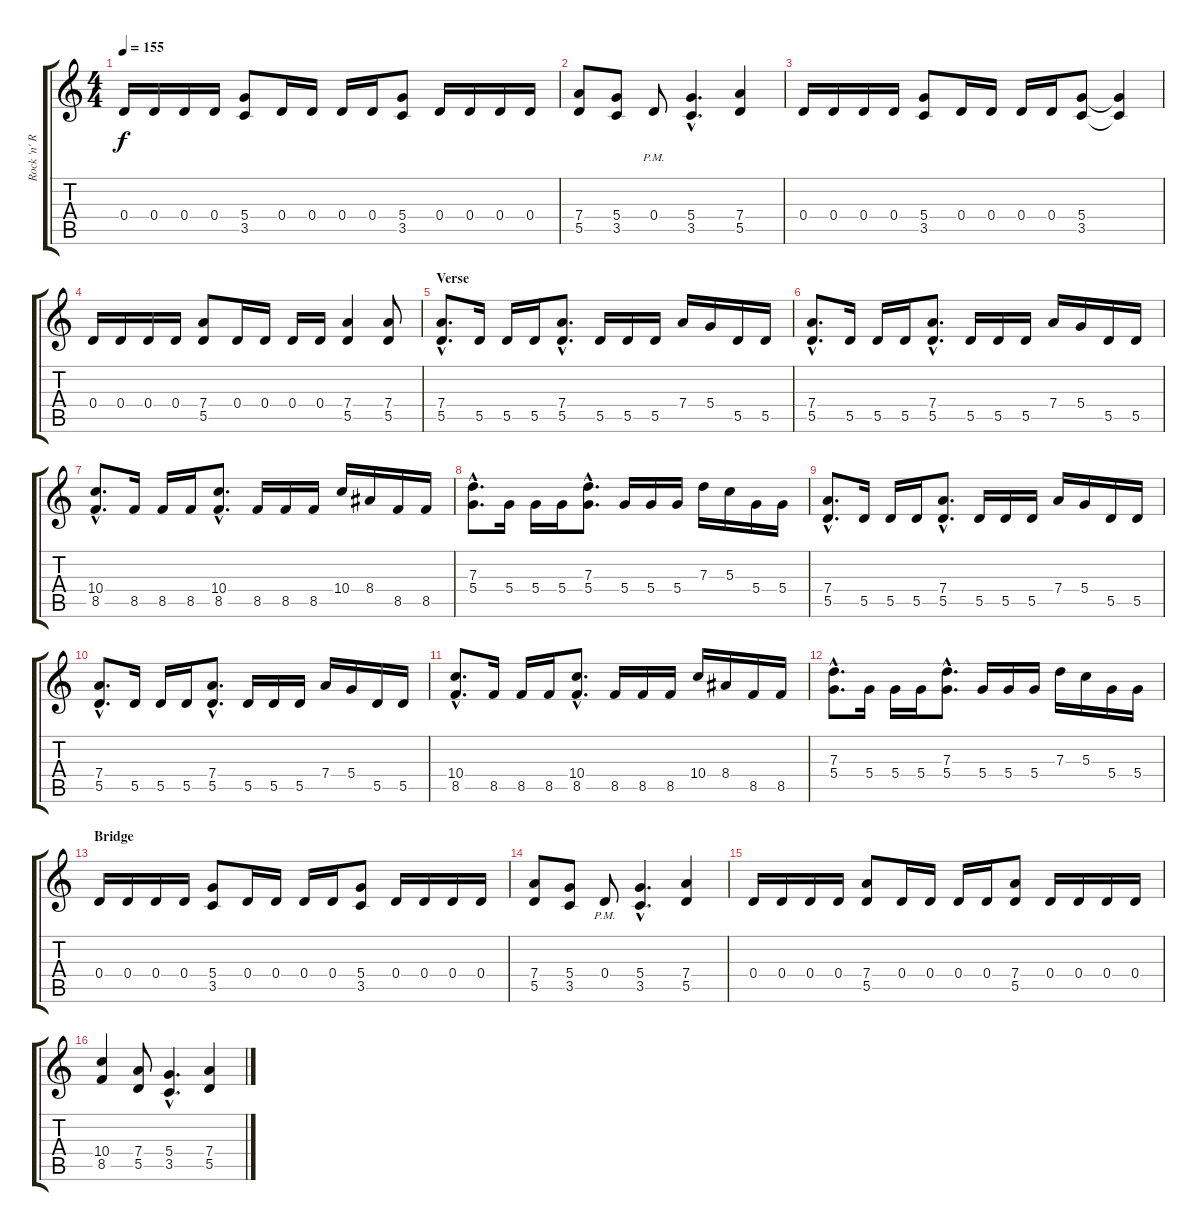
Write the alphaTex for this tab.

\track ("Rock 'n' Rolf" "Rock 'n' R") {instrument distortionguitar}
\staff {score tabs}
\tuning (E4 B3 G3 D3 A2 E2) {hide}
\ts (4 4)
\tempo 155
\clef g2
\ks c
0.4.16{dy f} 0.4.16 0.4.16 0.4.16 (5.4 3.5).8 0.4.16 0.4.16 0.4.16 0.4.16 (5.4 3.5).8 0.4.16 0.4.16 0.4.16 0.4.16 |
(7.4 5.5).8 (5.4 3.5).8 0.4{pm}.8 (5.4{hac} 3.5{hac}).4{d} (7.4 5.5).4 |
0.4.16 0.4.16 0.4.16 0.4.16 (5.4 3.5).8 0.4.16 0.4.16 0.4.16 0.4.16 (5.4 3.5).8 (5.4{t} 3.5{t}).4 |
0.4.16 0.4.16 0.4.16 0.4.16 (7.4 5.5).8 0.4.16 0.4.16 0.4.16 0.4.16 (7.4 5.5).4 (7.4 5.5).8 |
\section ("" "Verse")
(7.4{hac} 5.5{hac}).8{d} 5.5.16 5.5.16 5.5.16 (7.4{hac} 5.5{hac}).8{d} 5.5.16 5.5.16 5.5.16 7.4.16 5.4.16 5.5.16 5.5.16 |
(7.4{hac} 5.5{hac}).8{d} 5.5.16 5.5.16 5.5.16 (7.4{hac} 5.5{hac}).8{d} 5.5.16 5.5.16 5.5.16 7.4.16 5.4.16 5.5.16 5.5.16 |
(10.4{hac} 8.5{hac}).8{d} 8.5.16 8.5.16 8.5.16 (10.4{hac} 8.5{hac}).8{d} 8.5.16 8.5.16 8.5.16 10.4.16 8.4.16 8.5.16 8.5.16 |
(7.3{hac} 5.4{hac}).8{d} 5.4.16 5.4.16 5.4.16 (7.3{hac} 5.4{hac}).8{d} 5.4.16 5.4.16 5.4.16 7.3.16 5.3.16 5.4.16 5.4.16 |
(7.4{hac} 5.5{hac}).8{d} 5.5.16 5.5.16 5.5.16 (7.4{hac} 5.5{hac}).8{d} 5.5.16 5.5.16 5.5.16 7.4.16 5.4.16 5.5.16 5.5.16 |
(7.4{hac} 5.5{hac}).8{d} 5.5.16 5.5.16 5.5.16 (7.4{hac} 5.5{hac}).8{d} 5.5.16 5.5.16 5.5.16 7.4.16 5.4.16 5.5.16 5.5.16 |
(10.4{hac} 8.5{hac}).8{d} 8.5.16 8.5.16 8.5.16 (10.4{hac} 8.5{hac}).8{d} 8.5.16 8.5.16 8.5.16 10.4.16 8.4.16 8.5.16 8.5.16 |
(7.3{hac} 5.4{hac}).8{d} 5.4.16 5.4.16 5.4.16 (7.3{hac} 5.4{hac}).8{d} 5.4.16 5.4.16 5.4.16 7.3.16 5.3.16 5.4.16 5.4.16 |
\section ("" "Bridge")
0.4.16 0.4.16 0.4.16 0.4.16 (5.4 3.5).8 0.4.16 0.4.16 0.4.16 0.4.16 (5.4 3.5).8 0.4.16 0.4.16 0.4.16 0.4.16 |
(7.4 5.5).8 (5.4 3.5).8 0.4{pm}.8 (5.4{hac} 3.5{hac}).4{d} (7.4 5.5).4 |
0.4.16 0.4.16 0.4.16 0.4.16 (7.4 5.5).8 0.4.16 0.4.16 0.4.16 0.4.16 (7.4 5.5).8 0.4.16 0.4.16 0.4.16 0.4.16 |
(10.4 8.5).4 (7.4 5.5).8 (5.4{hac} 3.5{hac}).4{d} (7.4 5.5).4
